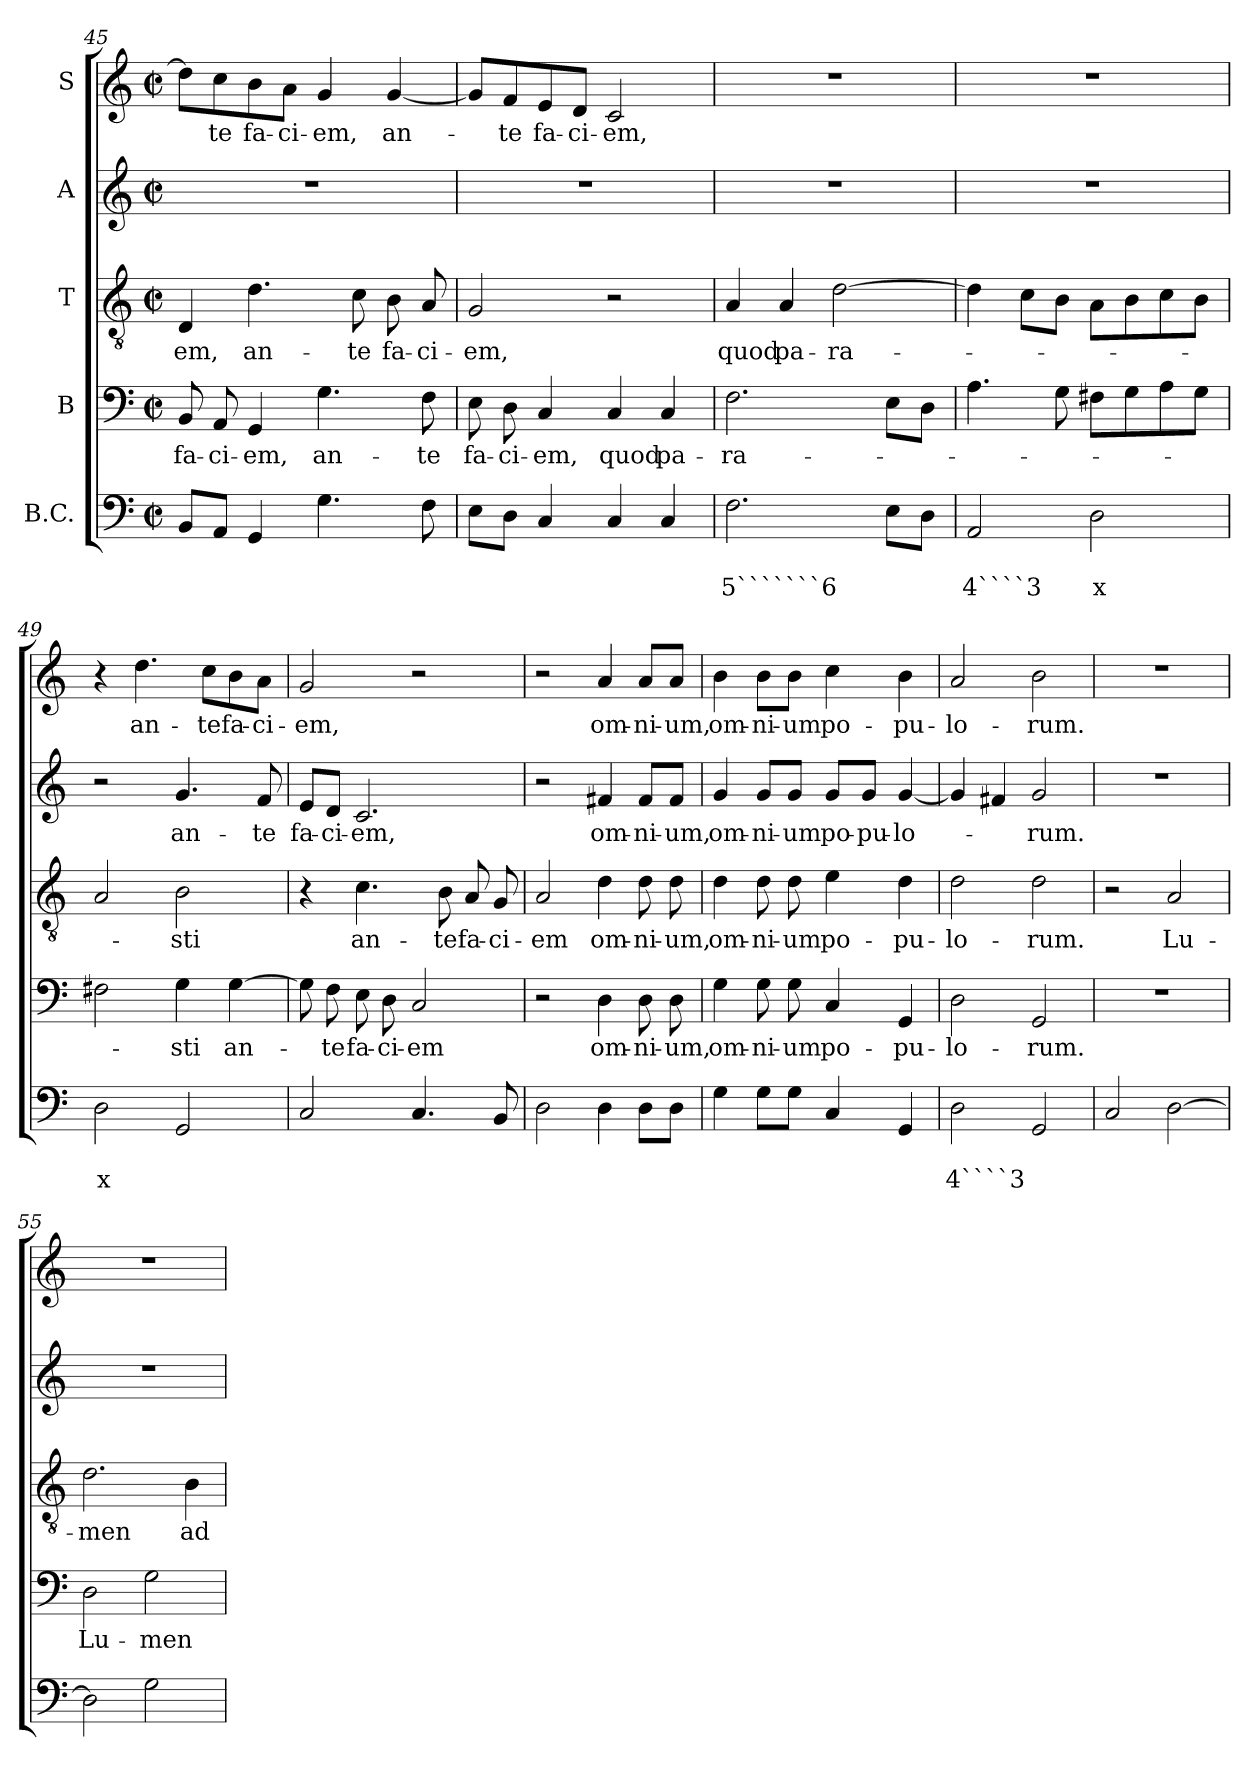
**kern	**text	**text	**kern	**text	**kern	**text	**kern	**text	**kern	**text
*part5	*part5	*part5	*part4	*part4	*part3	*part3	*part2	*part2	*part1	*part1
*staff5	*staff5	*staff5	*staff4	*staff4	*staff3	*staff3	*staff2	*staff2	*staff1	*staff1
*I"B.C.	*	*	*I"B	*	*I"T	*	*I"A	*	*I"S	*
*clefF4	*	*	*clefF4	*	*clefGv2	*	*clefG2	*	*clefG2	*
*k[]	*	*	*k[]	*	*k[]	*	*k[]	*	*k[]	*
*C:	*	*	*C:	*	*C:	*	*C:	*	*C:	*
*M2/2	*	*	*M2/2	*	*M2/2	*	*M2/2	*	*M2/2	*
*met(c|)	*	*	*met(c|)	*	*met(c|)	*	*met(c|)	*	*met(c|)	*
=45	=45	=45	=45	=45	=45	=45	=45	=45	=45	=45
!	!	!	!	!LO:LY:b	!	!LO:LY:b	!	!	!	!
8BB/L	.	.	8BB/	fa-	4D/	-em,	1r	.	8dd\L]	.
!	!	!	!	!LO:LY:b	!	!	!	!	!	!LO:LY:b
8AA/J	.	.	8AA/	-ci-	.	.	.	.	8cc\	-te
!	!	!	!	!LO:LY:b	!	!LO:LY:b	!	!	!	!LO:LY:b
4GG/	.	.	4GG/	-em,	4.d\	an-	.	.	8b\	fa-
!	!	!	!	!	!	!	!	!	!	!LO:LY:b
.	.	.	.	.	.	.	.	.	8a\J	-ci-
!	!	!	!	!LO:LY:b	!	!	!	!	!	!LO:LY:b
4.G\	.	.	4.G\	an-	.	.	.	.	4g/	-em,
!	!	!	!	!	!	!LO:LY:b	!	!	!	!
.	.	.	.	.	8c\	-te	.	.	.	.
!	!	!	!	!	!	!LO:LY:b	!	!	!	!LO:LY:b
.	.	.	.	.	8B\	fa-	.	.	[4g/	an-
!	!	!	!	!LO:LY:b	!	!LO:LY:b	!	!	!	!
8F\	.	.	8F\	-te	8A/	-ci-	.	.	.	.
=46	=46	=46	=46	=46	=46	=46	=46	=46	=46	=46
!	!	!	!	!LO:LY:b	!	!LO:LY:b	!	!	!	!
8E\L	.	.	8E\	fa-	2G/	-em,	1r	.	8g/L]	.
!	!	!	!	!LO:LY:b	!	!	!	!	!	!LO:LY:b
8D\J	.	.	8D\	-ci-	.	.	.	.	8f/	-te
!	!	!	!	!LO:LY:b	!	!	!	!	!	!LO:LY:b
4C/	.	.	4C/	-em,	.	.	.	.	8e/	fa-
!	!	!	!	!	!	!	!	!	!	!LO:LY:b
.	.	.	.	.	.	.	.	.	8d/J	-ci-
!	!	!	!	!LO:LY:b	!	!	!	!	!	!LO:LY:b
4C/	.	.	4C/	quod	2r	.	.	.	2c/	-em,
!	!	!	!	!LO:LY:b	!	!	!	!	!	!
4C/	.	.	4C/	pa-	.	.	.	.	.	.
!!LO:LB:g=z
=47	=47	=47	=47	=47	=47	=47	=47	=47	=47	=47
!	!	!LO:LY:b	!	!LO:LY:b	!	!LO:LY:b	!	!	!	!
2.F\	.	5```````6	2.F\	-ra-	4A/	quod	1r	.	1r	.
!	!	!	!	!	!	!LO:LY:b	!	!	!	!
.	.	.	.	.	4A/	pa-	.	.	.	.
!	!	!	!	!	!	!LO:LY:b	!	!	!	!
.	.	.	.	.	[2d\	-ra-	.	.	.	.
8E\L	.	.	8E\L	.	.	.	.	.	.	.
8D\J	.	.	8D\J	.	.	.	.	.	.	.
=48	=48	=48	=48	=48	=48	=48	=48	=48	=48	=48
!	!	!LO:LY:b	!	!	!	!	!	!	!	!
2AA/	.	4````3	4.A\	.	4d\]	.	1r	.	1r	.
.	.	.	.	.	8c\L	.	.	.	.	.
.	.	.	8G\	.	8B\J	.	.	.	.	.
!	!	!LO:LY:b	!	!	!	!	!	!	!	!
2D\	.	x	8F#X\L	.	8A\L	.	.	.	.	.
.	.	.	8G\	.	8B\	.	.	.	.	.
.	.	.	8A\	.	8c\	.	.	.	.	.
.	.	.	8G\J	.	8B\J	.	.	.	.	.
=49	=49	=49	=49	=49	=49	=49	=49	=49	=49	=49
!	!	!LO:LY:b	!	!	!	!	!	!	!	!
2D\	.	x	2F#X\	.	2A/	.	2r	.	4r	.
!	!	!	!	!	!	!	!	!	!	!LO:LY:b
.	.	.	.	.	.	.	.	.	4.dd\	an-
!	!	!	!	!LO:LY:b	!	!LO:LY:b	!	!LO:LY:b	!	!
2GG/	.	.	4G\	-sti	2B\	-sti	4.g/	an-	.	.
!	!	!	!	!	!	!	!	!	!	!LO:LY:b
.	.	.	.	.	.	.	.	.	8cc\L	-te
!	!	!	!	!LO:LY:b	!	!	!	!	!	!LO:LY:b
.	.	.	[4G\	an-	.	.	.	.	8b\	fa-
!	!	!	!	!	!	!	!	!LO:LY:b	!	!LO:LY:b
.	.	.	.	.	.	.	8f/	-te	8a\J	-ci-
=50	=50	=50	=50	=50	=50	=50	=50	=50	=50	=50
!	!	!	!	!	!	!	!	!LO:LY:b	!	!LO:LY:b
2C/	.	.	8G\]	.	4r	.	8e/L	fa-	2g/	-em,
!	!	!	!	!LO:LY:b	!	!	!	!LO:LY:b	!	!
.	.	.	8F\	-te	.	.	8d/J	-ci-	.	.
!	!	!	!	!LO:LY:b	!	!LO:LY:b	!	!LO:LY:b	!	!
.	.	.	8E\	fa-	4.c\	an-	2.c/	-em,	.	.
!	!	!	!	!LO:LY:b	!	!	!	!	!	!
.	.	.	8D\	-ci-	.	.	.	.	.	.
!	!	!	!	!LO:LY:b	!	!	!	!	!	!
4.C/	.	.	2C/	-em	.	.	.	.	2r	.
!	!	!	!	!	!	!LO:LY:b	!	!	!	!
.	.	.	.	.	8B\	-te	.	.	.	.
!	!	!	!	!	!	!LO:LY:b	!	!	!	!
.	.	.	.	.	8A/	fa-	.	.	.	.
!	!	!	!	!	!	!LO:LY:b	!	!	!	!
8BB/	.	.	.	.	8G/	-ci-	.	.	.	.
=51	=51	=51	=51	=51	=51	=51	=51	=51	=51	=51
!	!	!	!	!	!	!LO:LY:b	!	!	!	!
2D\	.	.	2r	.	2A/	-em	2r	.	2r	.
!	!	!	!	!LO:LY:b	!	!LO:LY:b	!	!LO:LY:b	!	!LO:LY:b
4D\	.	.	4D\	om-	4d\	om-	4f#X/	om-	4a/	om-
!	!	!	!	!LO:LY:b	!	!LO:LY:b	!	!LO:LY:b	!	!LO:LY:b
8D\L	.	.	8D\	-ni-	8d\	-ni-	8f#/L	-ni-	8a/L	-ni-
!	!	!	!	!LO:LY:b	!	!LO:LY:b	!	!LO:LY:b	!	!LO:LY:b
8D\J	.	.	8D\	-um,	8d\	-um,	8f#/J	-um,	8a/J	-um,
=52	=52	=52	=52	=52	=52	=52	=52	=52	=52	=52
!	!	!	!	!LO:LY:b	!	!LO:LY:b	!	!LO:LY:b	!	!LO:LY:b
4G\	.	.	4G\	om-	4d\	om-	4g/	om-	4b\	om-
!	!	!	!	!LO:LY:b	!	!LO:LY:b	!	!LO:LY:b	!	!LO:LY:b
8G\L	.	.	8G\	-ni-	8d\	-ni-	8g/L	-ni-	8b\L	-ni-
!	!	!	!	!LO:LY:b	!	!LO:LY:b	!	!LO:LY:b	!	!LO:LY:b
8G\J	.	.	8G\	-um	8d\	-um	8g/J	-um	8b\J	-um
!	!	!	!	!LO:LY:b	!	!LO:LY:b	!	!LO:LY:b	!	!LO:LY:b
4C/	.	.	4C/	po-	4e\	po-	8g/L	po-	4cc\	po-
!	!	!	!	!	!	!	!	!LO:LY:b	!	!
.	.	.	.	.	.	.	8g/J	-pu-	.	.
!	!	!	!	!LO:LY:b	!	!LO:LY:b	!	!LO:LY:b	!	!LO:LY:b
4GG/	.	.	4GG/	-pu-	4d\	-pu-	[4g/	-lo-	4b\	-pu-
!!LO:PB:g=z
=53	=53	=53	=53	=53	=53	=53	=53	=53	=53	=53
!	!	!LO:LY:b	!	!LO:LY:b	!	!LO:LY:b	!	!	!	!LO:LY:b
2D\	.	4````3	2D\	-lo-	2d\	-lo-	4g/]	.	2a/	-lo-
.	.	.	.	.	.	.	4f#X/	.	.	.
!	!	!	!	!LO:LY:b	!	!LO:LY:b	!	!LO:LY:b	!	!LO:LY:b
2GG/	.	.	2GG/	-rum.	2d\	-rum.	2g/	-rum.	2b\	-rum.
=54	=54	=54	=54	=54	=54	=54	=54	=54	=54	=54
2C/	.	.	1r	.	2r	.	1r	.	1r	.
!	!	!	!	!	!	!LO:LY:b	!	!	!	!
[2D\	.	.	.	.	2A/	Lu-	.	.	.	.
=55	=55	=55	=55	=55	=55	=55	=55	=55	=55	=55
!	!	!	!	!LO:LY:b	!	!LO:LY:b	!	!	!	!
2D\]	.	.	2D\	Lu-	2.d\	-men	1r	.	1r	.
!	!	!	!	!LO:LY:b	!	!	!	!	!	!
2G\	.	.	2G\	-men	.	.	.	.	.	.
!	!	!	!	!	!	!LO:LY:b	!	!	!	!
.	.	.	.	.	4B\	ad	.	.	.	.
=	=	=	=	=	=	=	=	=	=	=
*-	*-	*-	*-	*-	*-	*-	*-	*-	*-	*-
